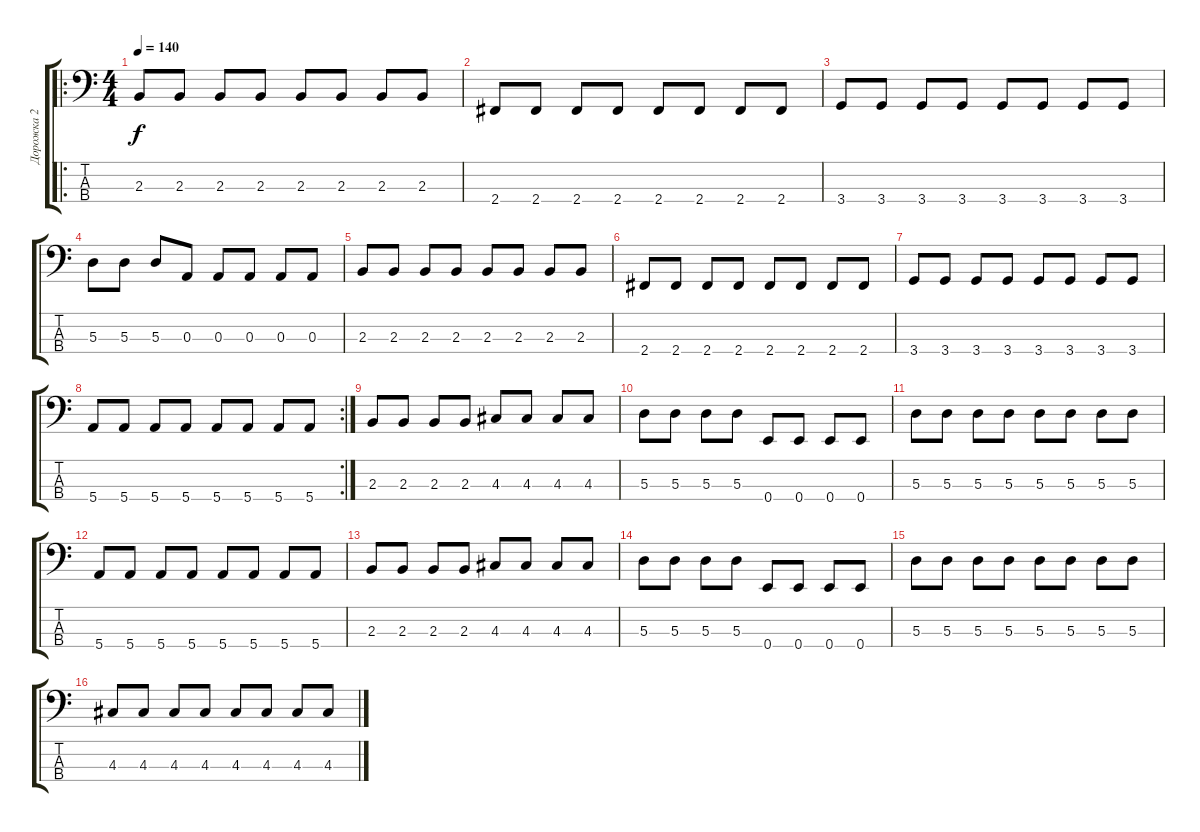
\track ("Дорожка 2" "Дорожка 2") {instrument electricbassfinger}
\staff {score tabs}
\tuning (G2 D2 A1 E1) {hide}
\ro
\ts (4 4)
\tempo 140
\clef f4
\ks c
2.3.8{dy f} 2.3.8 2.3.8 2.3.8 2.3.8 2.3.8 2.3.8 2.3.8 |
2.4.8 2.4.8 2.4.8 2.4.8 2.4.8 2.4.8 2.4.8 2.4.8 |
3.4.8 3.4.8 3.4.8 3.4.8 3.4.8 3.4.8 3.4.8 3.4.8 |
5.3.8 5.3.8 5.3.8 0.3.8 0.3.8 0.3.8 0.3.8 0.3.8 |
2.3.8 2.3.8 2.3.8 2.3.8 2.3.8 2.3.8 2.3.8 2.3.8 |
2.4.8 2.4.8 2.4.8 2.4.8 2.4.8 2.4.8 2.4.8 2.4.8 |
3.4.8 3.4.8 3.4.8 3.4.8 3.4.8 3.4.8 3.4.8 3.4.8 |
\rc 2
5.4.8 5.4.8 5.4.8 5.4.8 5.4.8 5.4.8 5.4.8 5.4.8 |
2.3.8 2.3.8 2.3.8 2.3.8 4.3.8 4.3.8 4.3.8 4.3.8 |
5.3.8 5.3.8 5.3.8 5.3.8 0.4.8 0.4.8 0.4.8 0.4.8 |
5.3.8 5.3.8 5.3.8 5.3.8 5.3.8 5.3.8 5.3.8 5.3.8 |
5.4.8 5.4.8 5.4.8 5.4.8 5.4.8 5.4.8 5.4.8 5.4.8 |
2.3.8 2.3.8 2.3.8 2.3.8 4.3.8 4.3.8 4.3.8 4.3.8 |
5.3.8 5.3.8 5.3.8 5.3.8 0.4.8 0.4.8 0.4.8 0.4.8 |
5.3.8 5.3.8 5.3.8 5.3.8 5.3.8 5.3.8 5.3.8 5.3.8 |
4.3.8 4.3.8 4.3.8 4.3.8 4.3.8 4.3.8 4.3.8 4.3.8
